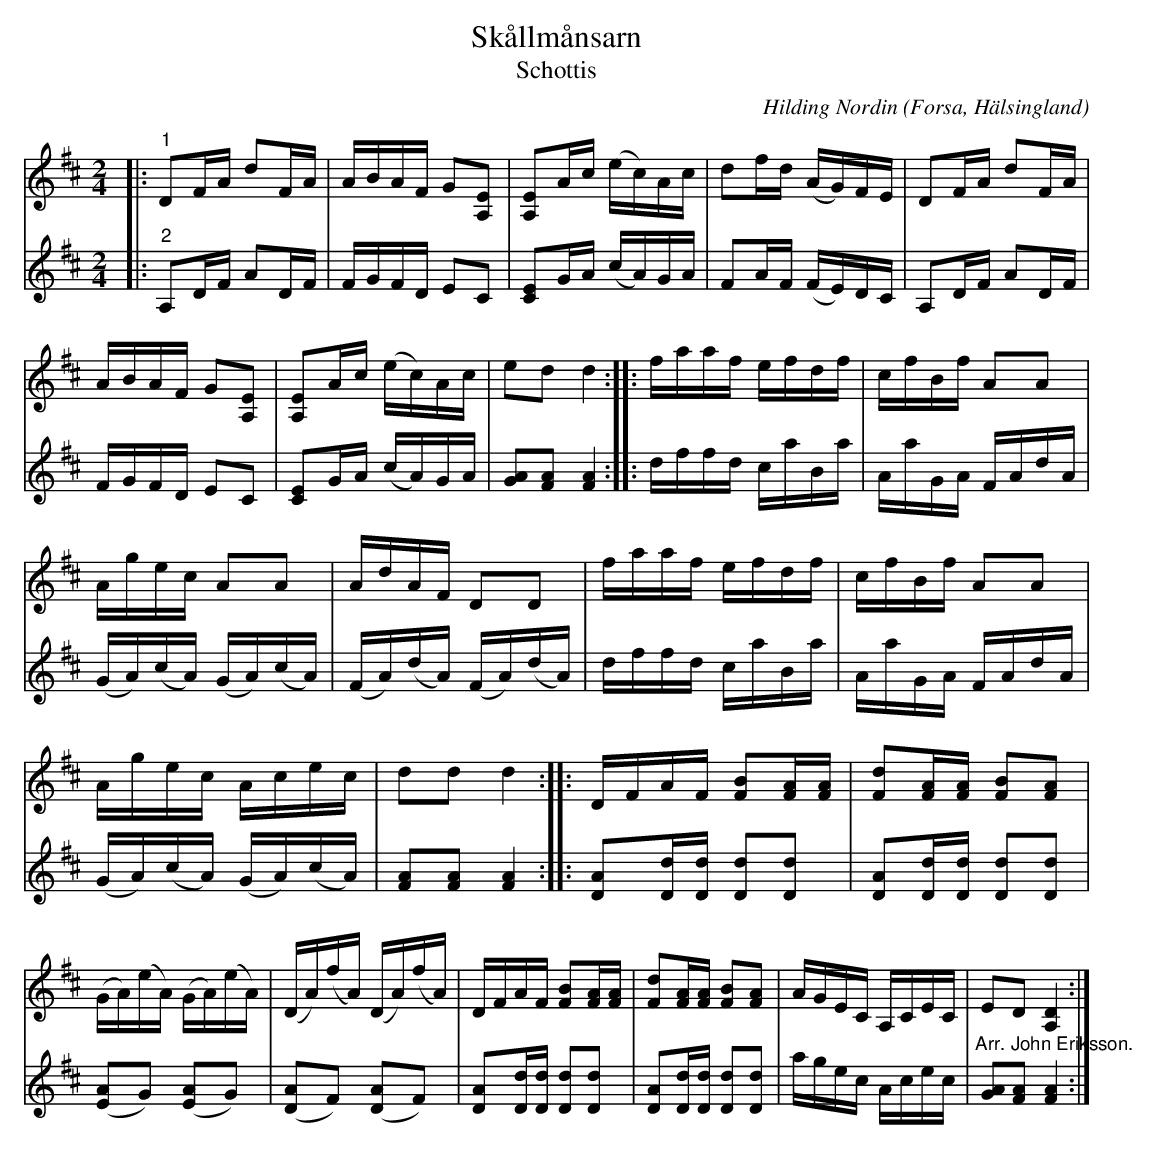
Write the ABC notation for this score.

X:1
T:Skållmånsarn
T:Schottis
C:Hilding Nordin
O:Forsa, Hälsingland
L:1/16
M:2/4
K:D
V:1
|:"^1" D2FA d2FA | ABAF G2[A,E]2 | [A,E]2Ac (ec)Ac | d2fd (AG)FE |
D2FA d2FA | ABAF G2[A,E]2 | [A,E]2Ac (ec)Ac | e2d2 d4 ::
faaf efdf | cfBf A2A2 | Agec A2A2 | AdAF D2D2 |
faaf efdf | cfBf A2A2 | Agec Acec | d2d2 d4 ::
DFAF [FB]2[FA][FA] | [Fd]2[FA][FA] [FB]2[FA]2 | (GA)(eA) (GA)(eA) | (DA)(fA) (DA)(fA) |
DFAF [FB]2[FA][FA] | [Fd]2[FA][FA] [FB]2[FA]2 | AGEC A,CEC | E2D2 [A,D]4 :|
V:2
|:"^2" A,2DF A2DF | FGFD E2C2 | [CE]2GA (cA)GA | F2AF (FE)DC |
A,2DF A2DF | FGFD E2C2 | [CE]2GA (cA)GA | [GA]2[FA]2 [FA]4 ::
dffd caBa | AaGA FAdA | (GA)(cA) (GA)(cA) | (FA)(dA) (FA)(dA) |
dffd caBa | AaGA FAdA | (GA)(cA) (GA)(cA) | [FA]2[FA]2 [FA]4 ::
[DA]2[Dd][Dd] [Dd]2[Dd]2 | [DA]2[Dd][Dd] [Dd]2[Dd]2 | ([A2E2]G2) ([A2E2]G2) | ([A2D2]F2) ([A2D2]F2) |
[DA]2[Dd][Dd] [Dd]2[Dd]2 | [DA]2[Dd][Dd] [Dd]2[Dd]2 | agec Acec | "^Arr. John Eriksson." [GA]2[FA]2 [FA]4 :|
